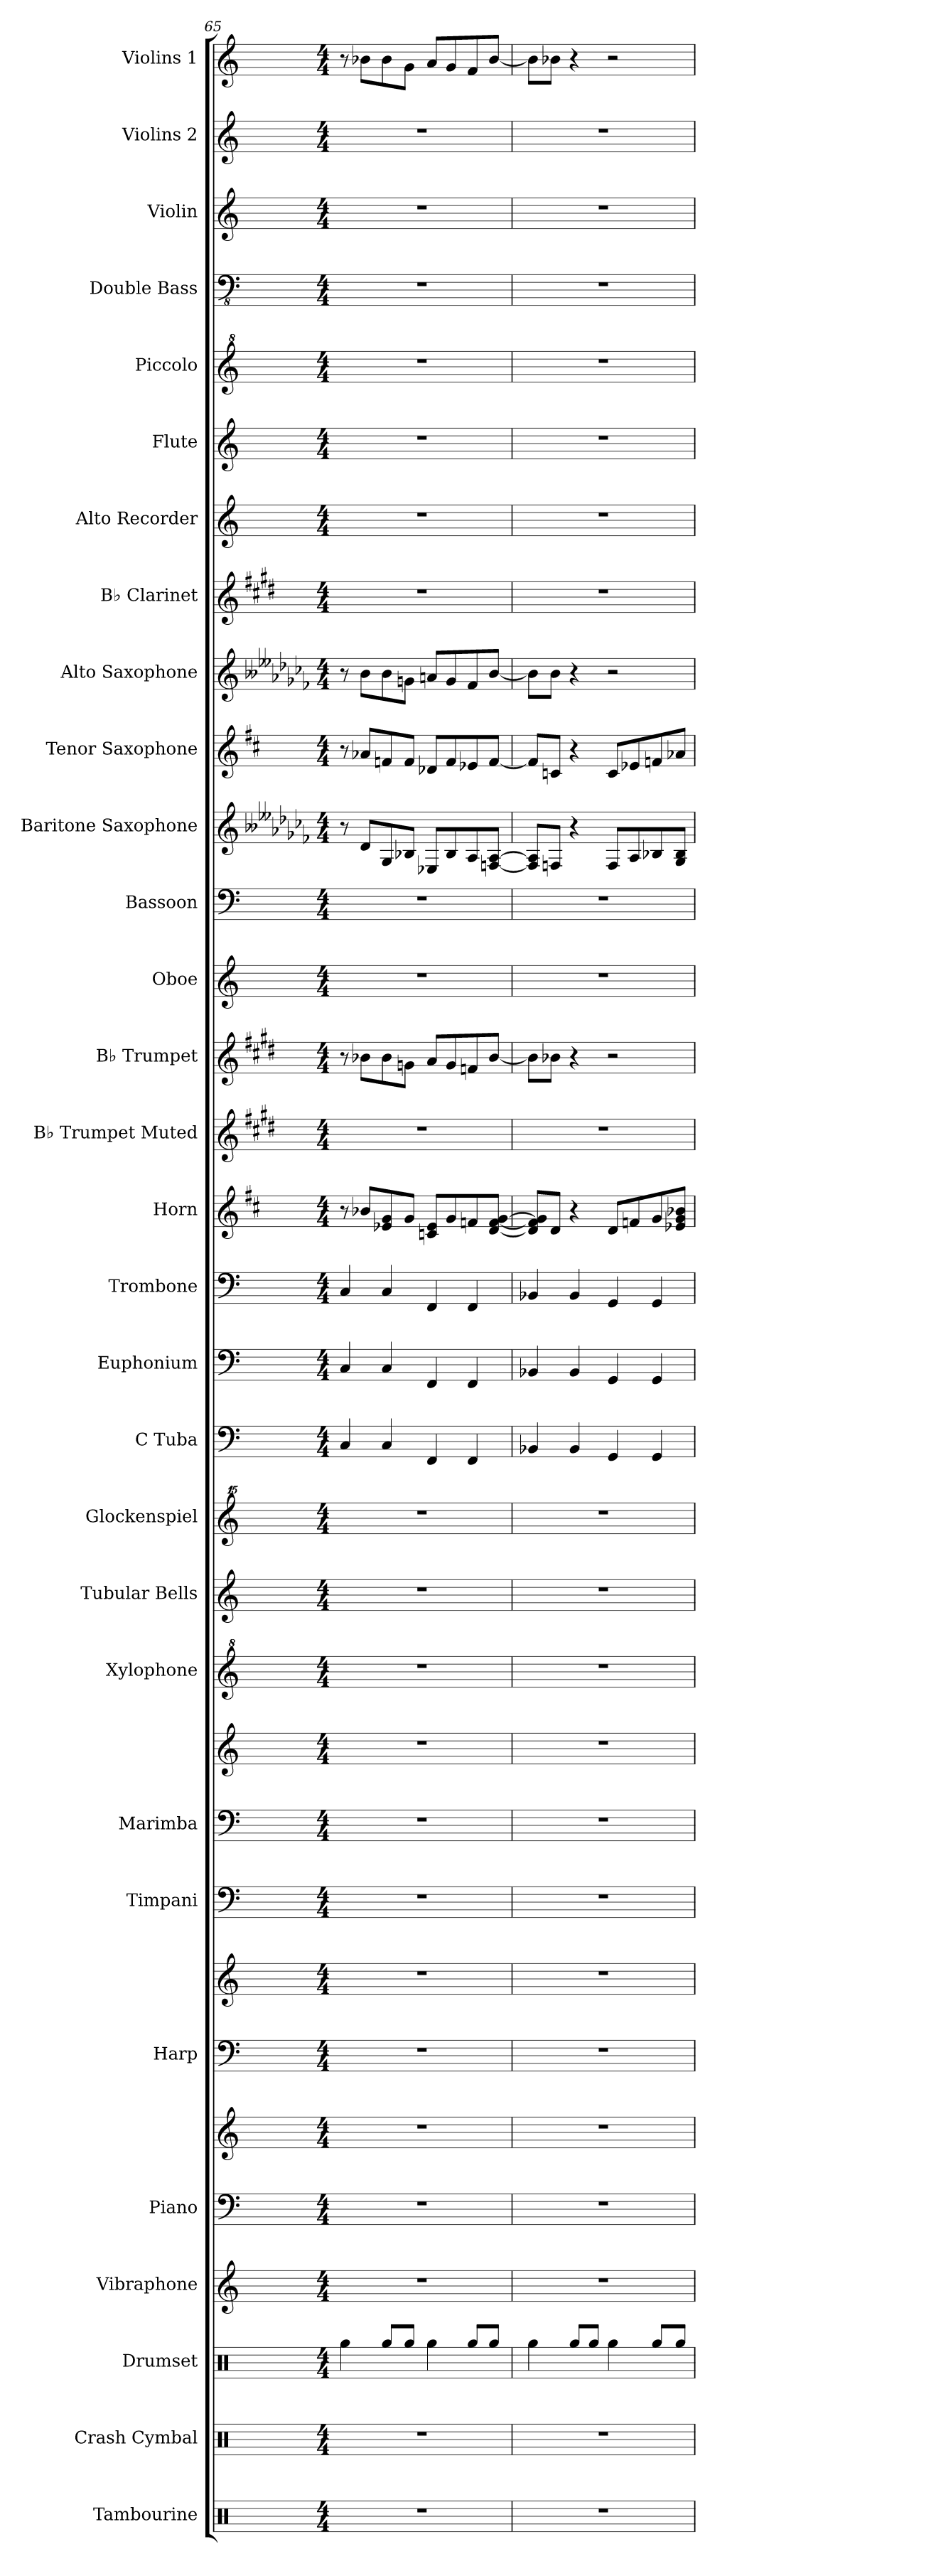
**kern	**kern	**kern	**kern	**kern	**kern	**kern	**kern	**kern	**kern	**kern	**kern	**kern	**kern	**kern	**kern	**kern	**kern	**kern	**kern	**kern	**kern	**kern	**kern	**kern	**kern	**kern	**kern	**kern	**kern	**kern	**kern	**kern
*part30	*part29	*part28	*part27	*part26	*part26	*part25	*part25	*part24	*part23	*part23	*part22	*part21	*part20	*part19	*part18	*part17	*part16	*part15	*part14	*part13	*part12	*part11	*part10	*part9	*part8	*part7	*part6	*part5	*part4	*part3	*part2	*part1
*staff33	*staff32	*staff31	*staff30	*staff29	*staff28	*staff27	*staff26	*staff25	*staff24	*staff23	*staff22	*staff21	*staff20	*staff19	*staff18	*staff17	*staff16	*staff15	*staff14	*staff13	*staff12	*staff11	*staff10	*staff9	*staff8	*staff7	*staff6	*staff5	*staff4	*staff3	*staff2	*staff1
*I"Tambourine	*I"Crash Cymbal	*I"Drumset	*I"Vibraphone	*I"Piano	*	*I"Harp	*	*I"Timpani	*I"Marimba	*	*I"Xylophone	*I"Tubular Bells	*I"Glockenspiel	*I"C Tuba	*I"Euphonium	*I"Trombone	*I"Horn	*I"B♭ Trumpet Muted	*I"B♭ Trumpet	*I"Oboe	*I"Bassoon	*I"Baritone Saxophone	*I"Tenor Saxophone	*I"Alto Saxophone	*I"B♭ Clarinet	*I"Alto Recorder	*I"Flute	*I"Piccolo	*I"Double Bass	*I"Violin	*I"Violins 2	*I"Violins 1
*I'Tamb.	*I'Cr. Cym.	*I'Drs.	*I'Vib.	*I'Pno.	*	*I'Hrp.	*	*I'Timp.	*I'Mrm.	*	*I'Xyl.	*I'Tu. Be.	*I'Glk.	*I'C Tu.	*I'Eu.	*I'Trb.	*I'Hn.	*I'B♭ Tpt. Mut	*I'B♭ Tpt.	*I'Ob.	*I'Bsn.	*I'Bar. Sax.	*I'T. Sax.	*I'A. Sax.	*I'B♭ Cl.	*I'A. Rec.	*I'Fl.	*I'Picc.	*	*I'Vln.	*I'Vlns. 2	*I'Vlns. 1
!!LO:PB:g=z
*clefX	*clefX	*clefX	*clefG2	*clefF4	*clefG2	*clefF4	*clefG2	*clefF4	*clefF4	*clefG2	*clefG^2	*clefG2	*clefG^^2	*clefF4	*clefF4	*clefF4	*clefG2	*clefG2	*clefG2	*clefG2	*clefF4	*clefG2	*clefG2	*clefG2	*clefG2	*clefG2	*clefG2	*clefG^2	*clefFv4	*clefG2	*clefG2	*clefG2
*	*	*	*	*	*	*	*	*	*	*	*	*	*	*	*	*	*ITrd4c7	*ITrd1c2	*ITrd1c2	*	*	*ITrd12c21	*ITrd8c14	*ITrd5c9	*ITrd1c2	*	*	*ITrd-7c-12	*ITrd7c12	*	*	*
*k[]	*k[]	*k[]	*k[]	*k[]	*k[]	*k[]	*k[]	*k[]	*k[]	*k[]	*k[]	*k[]	*k[]	*k[]	*k[]	*k[]	*k[f#]	*k[f#c#]	*k[f#c#]	*k[]	*k[]	*k[b--e--a-d-g-c-f-]	*k[f#c#]	*k[b--e--a-d-g-c-f-]	*k[f#c#]	*k[]	*k[]	*k[]	*k[]	*k[]	*k[]	*k[]
*C:	*C:	*C:	*C:	*C:	*C:	*C:	*C:	*C:	*C:	*C:	*C:	*C:	*C:	*C:	*C:	*C:	*G:	*D:	*D:	*C:	*C:	*B--:	*D:	*B--:	*D:	*C:	*C:	*C:	*C:	*C:	*C:	*C:
*M4/4	*M4/4	*M4/4	*M4/4	*M4/4	*M4/4	*M4/4	*M4/4	*M4/4	*M4/4	*M4/4	*M4/4	*M4/4	*M4/4	*M4/4	*M4/4	*M4/4	*M4/4	*M4/4	*M4/4	*M4/4	*M4/4	*M4/4	*M4/4	*M4/4	*M4/4	*M4/4	*M4/4	*M4/4	*M4/4	*M4/4	*M4/4	*M4/4
=65	=65	=65	=65	=65	=65	=65	=65	=65	=65	=65	=65	=65	=65	=65	=65	=65	=65	=65	=65	=65	=65	=65	=65	=65	=65	=65	=65	=65	=65	=65	=65	=65
1r	1r	4Rgg\	1r	1r	1r	1r	1r	1r	1r	1r	1r	1r	1r	4C/	4C/	4C/	8r	1r	8r	1r	1r	8r	8r	8r	1r	1r	1r	1r	1r	1r	1r	8r
.	.	.	.	.	.	.	.	.	.	.	.	.	.	.	.	.	8e-X/L	.	8a-X\L	.	.	8D-/L	8A-X/L	8d-\L	.	.	.	.	.	.	.	8b-X\L
.	.	8Rgg/L	.	.	.	.	.	.	.	.	.	.	.	4C/	4C/	4C/	8A-X/ 8c/	.	8a-\	.	.	8GG-/	8Fn/	8d-\	.	.	.	.	.	.	.	8b-\
.	.	8Rgg/J	.	.	.	.	.	.	.	.	.	.	.	.	.	.	8c/J	.	8fn\J	.	.	8BB-X/J	8F/J	8B-X\J	.	.	.	.	.	.	.	8g\J
.	.	4Rgg\	.	.	.	.	.	.	.	.	.	.	.	4FF/	4FF/	4FF/	8Fn/ 8A-/L	.	8g/L	.	.	8EE-X/L	8D-X/L	8cn/L	.	.	.	.	.	.	.	8a/L
.	.	.	.	.	.	.	.	.	.	.	.	.	.	.	.	.	8c/	.	8f/	.	.	8BB-/	8F/	8B-/	.	.	.	.	.	.	.	8g/
.	.	8Rgg/L	.	.	.	.	.	.	.	.	.	.	.	4FF/	4FF/	4FF/	8B-X/	.	8e-X/	.	.	8AA-/	8E-X/	8A-/	.	.	.	.	.	.	.	8f/
.	.	8Rgg/J	.	.	.	.	.	.	.	.	.	.	.	.	.	.	[8G/ [8B-/ [8c/J	.	[8a-/J	.	.	[8FFn/ [8AA-/J	[8F/J	[8d-/J	.	.	.	.	.	.	.	[8b-/J
=66	=66	=66	=66	=66	=66	=66	=66	=66	=66	=66	=66	=66	=66	=66	=66	=66	=66	=66	=66	=66	=66	=66	=66	=66	=66	=66	=66	=66	=66	=66	=66	=66
1r	1r	4Rgg\	1r	1r	1r	1r	1r	1r	1r	1r	1r	1r	1r	4BB-X/	4BB-X/	4BB-X/	8G/] 8B-/] 8c/]L	1r	8a-\L]	1r	1r	8FF/] 8AA-/]L	8F/L]	8d-\L]	1r	1r	1r	1r	1r	1r	1r	8b-\L]
.	.	.	.	.	.	.	.	.	.	.	.	.	.	.	.	.	8G/J	.	8a-X\J	.	.	8FFn/J	8Cn/J	8d-\J	.	.	.	.	.	.	.	8b-X\J
.	.	8Rgg/L	.	.	.	.	.	.	.	.	.	.	.	4BB-/	4BB-/	4BB-/	4r	.	4r	.	.	4r	4r	4r	.	.	.	.	.	.	.	4r
.	.	8Rgg/J	.	.	.	.	.	.	.	.	.	.	.	.	.	.	.	.	.	.	.	.	.	.	.	.	.	.	.	.	.	.
.	.	4Rgg\	.	.	.	.	.	.	.	.	.	.	.	4GG/	4GG/	4GG/	8G/L	.	2r	.	.	8FF/L	8C/L	2r	.	.	.	.	.	.	.	2r
.	.	.	.	.	.	.	.	.	.	.	.	.	.	.	.	.	8B-X/	.	.	.	.	8AA-/	8E-X/	.	.	.	.	.	.	.	.	.
.	.	8Rgg/L	.	.	.	.	.	.	.	.	.	.	.	4GG/	4GG/	4GG/	8c/	.	.	.	.	8BB-X/	8Fn/	.	.	.	.	.	.	.	.	.
.	.	8Rgg/J	.	.	.	.	.	.	.	.	.	.	.	.	.	.	8A-X/ 8c/ 8e-X/J	.	.	.	.	8GG-/ 8BB-/J	8A-X/J	.	.	.	.	.	.	.	.	.
=	=	=	=	=	=	=	=	=	=	=	=	=	=	=	=	=	=	=	=	=	=	=	=	=	=	=	=	=	=	=	=	=
*-	*-	*-	*-	*-	*-	*-	*-	*-	*-	*-	*-	*-	*-	*-	*-	*-	*-	*-	*-	*-	*-	*-	*-	*-	*-	*-	*-	*-	*-	*-	*-	*-
